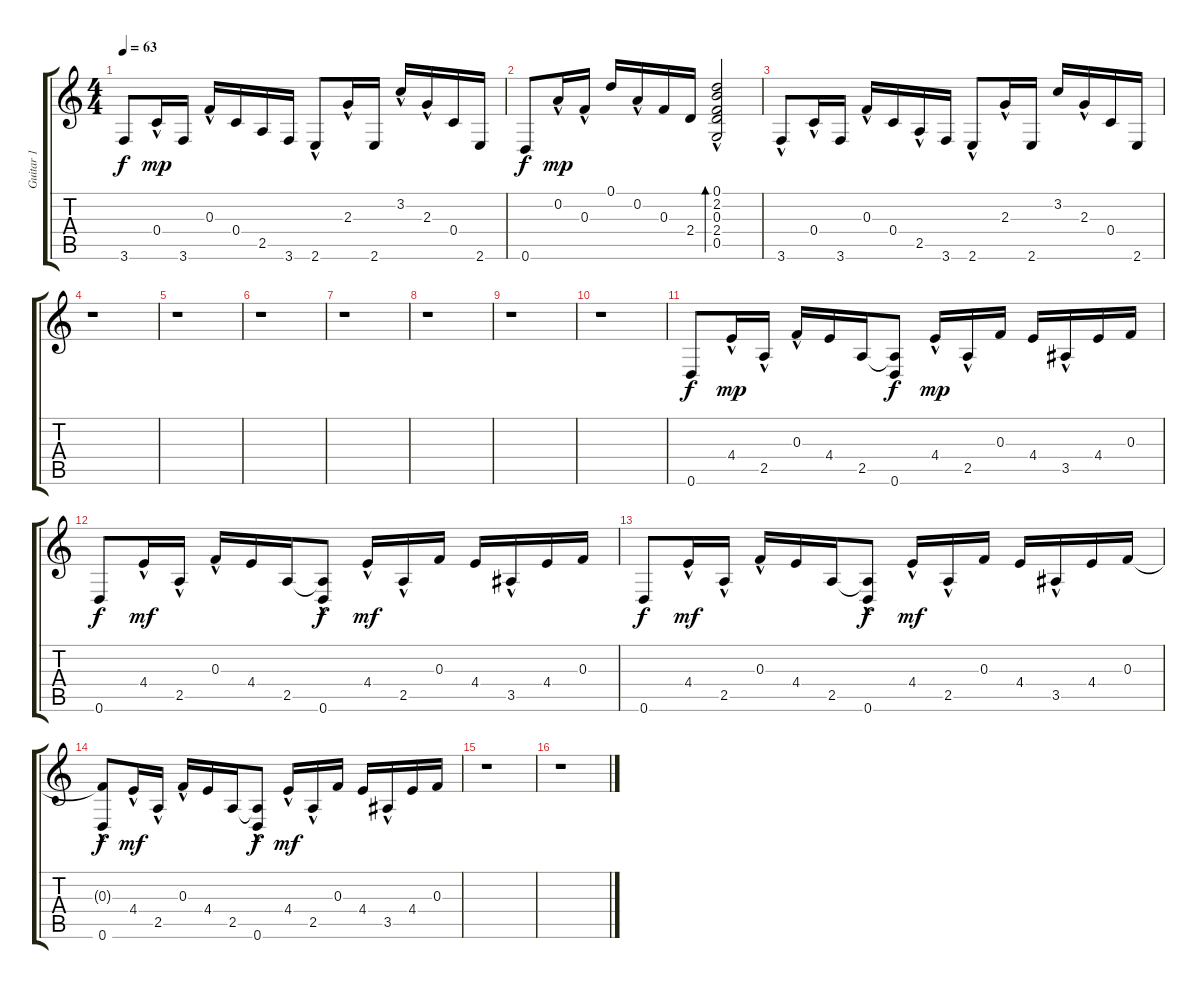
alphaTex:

\track ("Guitar 1" "Guitar 1") {instrument electricguitarclean}
\staff {score tabs}
\tuning (D4 A3 F3 C3 G2 D2) {hide}
\ts (4 4)
\tempo 63
\clef g2
\ks c
3.6.8{dy f} 0.4{hac}.16{dy mp} 3.6.16 0.3{hac}.16 0.4.16 2.5.16 3.6.16 2.6{hac}.8 2.3{hac}.16 2.6.16 3.2{hac}.16 2.3{hac}.16 0.4.16 2.6.16 |
0.6.8{dy f} 0.2{hac}.16{dy mp} 0.3{hac}.16 0.1.16 0.2{hac}.16 0.3.16 2.4.16 (0.1 2.2 0.3 2.4 0.5{hac}).2{bd 120} |
3.6{hac}.8 0.4{hac}.16 3.6.16 0.3{hac}.16 0.4.16 2.5{hac}.16 3.6.16 2.6{hac}.8 2.3{hac}.16 2.6.16 3.2.16 2.3{hac}.16 0.4.16 2.6.16 |
r.1 |
r.1 |
r.1 |
r.1 |
r.1 |
r.1 |
r.1 |
0.6.8{dy f} 4.4{hac}.16{dy mp} 2.5{hac}.16 0.3{hac}.16 4.4.16 2.5.16 (2.5{t} 0.6).8{dy f} 4.4{hac}.16{dy mp} 2.5{hac}.16 0.3.16 4.4.16 3.5{hac}.16 4.4.16 0.3.16 |
0.6.8{dy f} 4.4{hac}.16{dy mf} 2.5{hac}.16 0.3{hac}.16 4.4.16 2.5.16 (2.5{hac t} 0.6).8{dy f} 4.4{hac}.16{dy mf} 2.5{hac}.16 0.3.16 4.4.16 3.5{hac}.16 4.4.16 0.3.16 |
0.6.8{dy f} 4.4{hac}.16{dy mf} 2.5{hac}.16 0.3{hac}.16 4.4.16 2.5.16 (2.5{hac t} 0.6).8{dy f} 4.4{hac}.16{dy mf} 2.5{hac}.16 0.3.16 4.4.16 3.5{hac}.16 4.4.16 0.3.16 |
(0.3{hac t} 0.6).8{dy f} 4.4{hac}.16{dy mf} 2.5{hac}.16 0.3{hac}.16 4.4.16 2.5.16 (2.5{hac t} 0.6).8{dy f} 4.4{hac}.16{dy mf} 2.5{hac}.16 0.3.16 4.4.16 3.5{hac}.16 4.4.16 0.3.16 |
r.1 |
r.1
